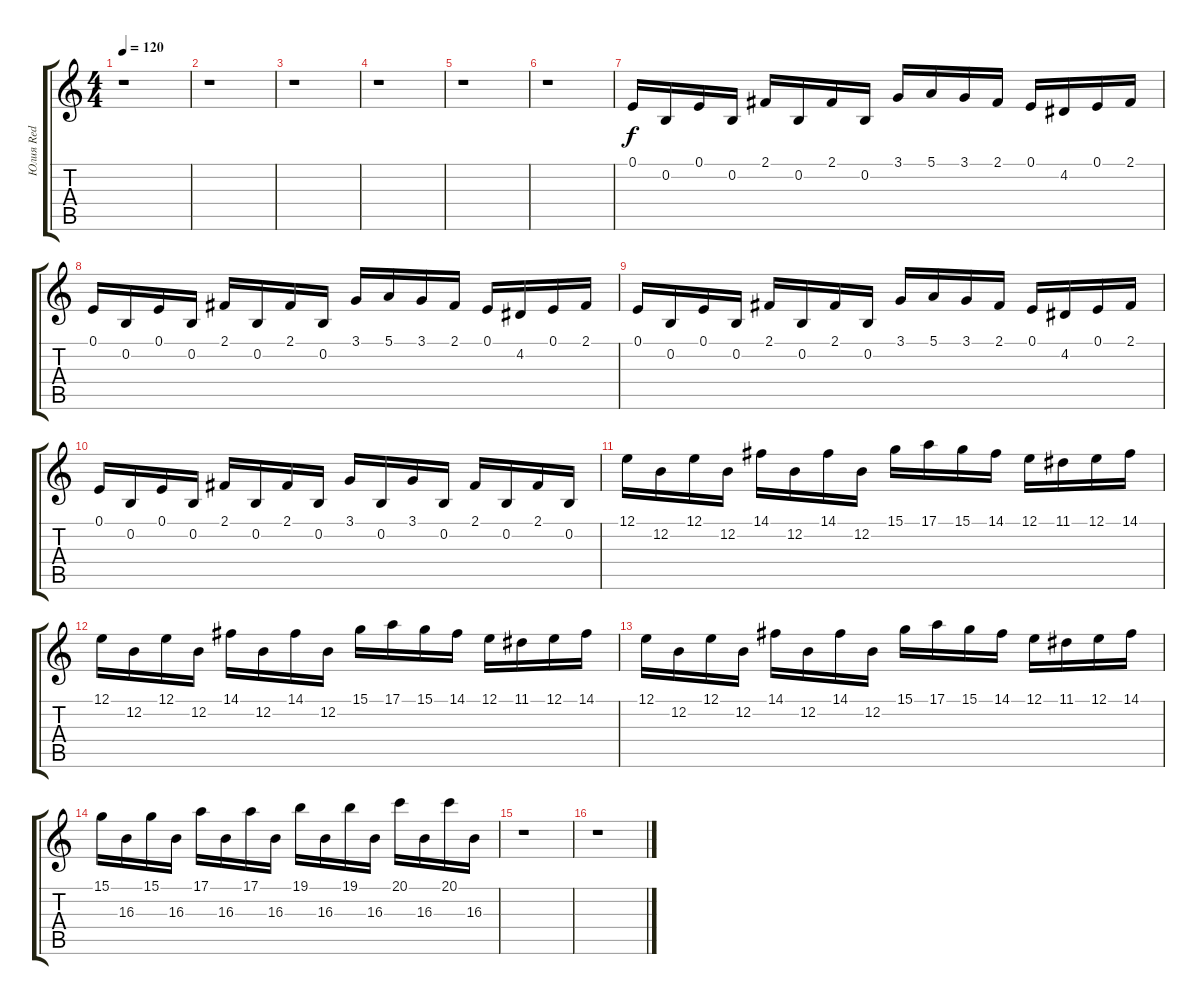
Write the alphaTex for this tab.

\track ("Юлия Red" "Юлия Red") {instrument drawbarorgan}
\staff {score tabs}
\tuning (E4 B3 G3 D3 A2 E2) {hide}
\ts (4 4)
\tempo 120
\clef g2
\ks c
r.1{dy f} |
r.1 |
r.1 |
r.1 |
r.1 |
r.1 |
0.1.16 0.2.16 0.1.16 0.2.16 2.1.16 0.2.16 2.1.16 0.2.16 3.1.16 5.1.16 3.1.16 2.1.16 0.1.16 4.2.16 0.1.16 2.1.16 |
0.1.16 0.2.16 0.1.16 0.2.16 2.1.16 0.2.16 2.1.16 0.2.16 3.1.16 5.1.16 3.1.16 2.1.16 0.1.16 4.2.16 0.1.16 2.1.16 |
0.1.16 0.2.16 0.1.16 0.2.16 2.1.16 0.2.16 2.1.16 0.2.16 3.1.16 5.1.16 3.1.16 2.1.16 0.1.16 4.2.16 0.1.16 2.1.16 |
0.1.16 0.2.16 0.1.16 0.2.16 2.1.16 0.2.16 2.1.16 0.2.16 3.1.16 0.2.16 3.1.16 0.2.16 2.1.16 0.2.16 2.1.16 0.2.16 |
12.1.16 12.2.16 12.1.16 12.2.16 14.1.16 12.2.16 14.1.16 12.2.16 15.1.16 17.1.16 15.1.16 14.1.16 12.1.16 11.1.16 12.1.16 14.1.16 |
12.1.16 12.2.16 12.1.16 12.2.16 14.1.16 12.2.16 14.1.16 12.2.16 15.1.16 17.1.16 15.1.16 14.1.16 12.1.16 11.1.16 12.1.16 14.1.16 |
12.1.16 12.2.16 12.1.16 12.2.16 14.1.16 12.2.16 14.1.16 12.2.16 15.1.16 17.1.16 15.1.16 14.1.16 12.1.16 11.1.16 12.1.16 14.1.16 |
15.1.16 16.3.16 15.1.16 16.3.16 17.1.16 16.3.16 17.1.16 16.3.16 19.1.16 16.3.16 19.1.16 16.3.16 20.1.16 16.3.16 20.1.16 16.3.16 |
r.1 |
r.1
